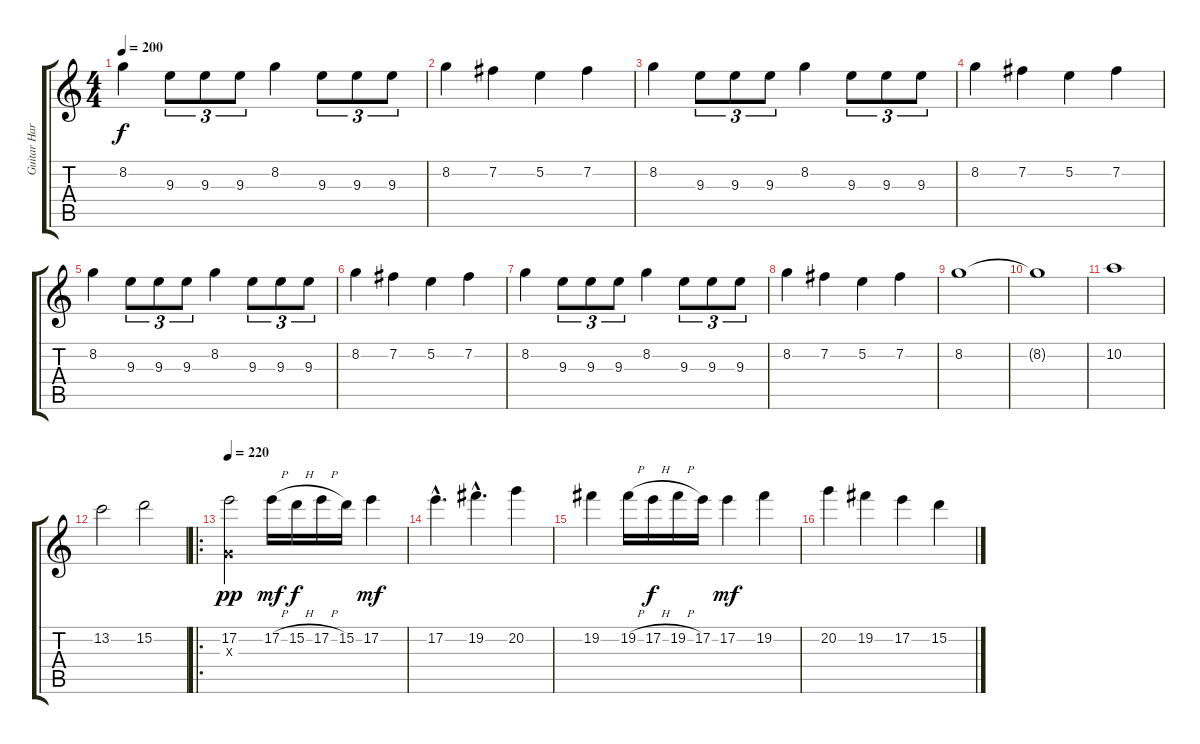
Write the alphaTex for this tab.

\track ("Guitar Harms" "Guitar Har") {instrument distortionguitar}
\staff {score tabs}
\tuning (E4 B3 G3 D3 A2 E2) {hide}
\ts (4 4)
\tempo 200
\clef g2
\ks c
8.2.4{dy f} 9.3.8{tu (3 2)} 9.3.8{tu (3 2)} 9.3.8{tu (3 2)} 8.2.4 9.3.8{tu (3 2)} 9.3.8{tu (3 2)} 9.3.8{tu (3 2)} |
8.2.4 7.2.4 5.2.4 7.2.4 |
8.2.4 9.3.8{tu (3 2)} 9.3.8{tu (3 2)} 9.3.8{tu (3 2)} 8.2.4 9.3.8{tu (3 2)} 9.3.8{tu (3 2)} 9.3.8{tu (3 2)} |
8.2.4 7.2.4 5.2.4 7.2.4 |
8.2.4 9.3.8{tu (3 2)} 9.3.8{tu (3 2)} 9.3.8{tu (3 2)} 8.2.4 9.3.8{tu (3 2)} 9.3.8{tu (3 2)} 9.3.8{tu (3 2)} |
8.2.4 7.2.4 5.2.4 7.2.4 |
8.2.4 9.3.8{tu (3 2)} 9.3.8{tu (3 2)} 9.3.8{tu (3 2)} 8.2.4 9.3.8{tu (3 2)} 9.3.8{tu (3 2)} 9.3.8{tu (3 2)} |
8.2.4 7.2.4 5.2.4 7.2.4 |
8.2.1 |
8.2{t}.1 |
10.2.1 |
13.2.2 15.2.2 |
\ro
\section ("" "")
\tempo 220
(17.2 0.3{x}).2{dy pp} 17.2{h}.16{dy mf} 15.2{h}.16{dy f} 17.2{h}.16 15.2.16 17.2.4{dy mf} |
17.2{hac}.4{d} 19.2{hac}.4{d} 20.2.4 |
19.2.4 19.2{h}.16 17.2{h}.16{dy f} 19.2{h}.16 17.2.16 17.2.4{dy mf} 19.2.4 |
20.2.4 19.2.4 17.2.4 15.2.4
